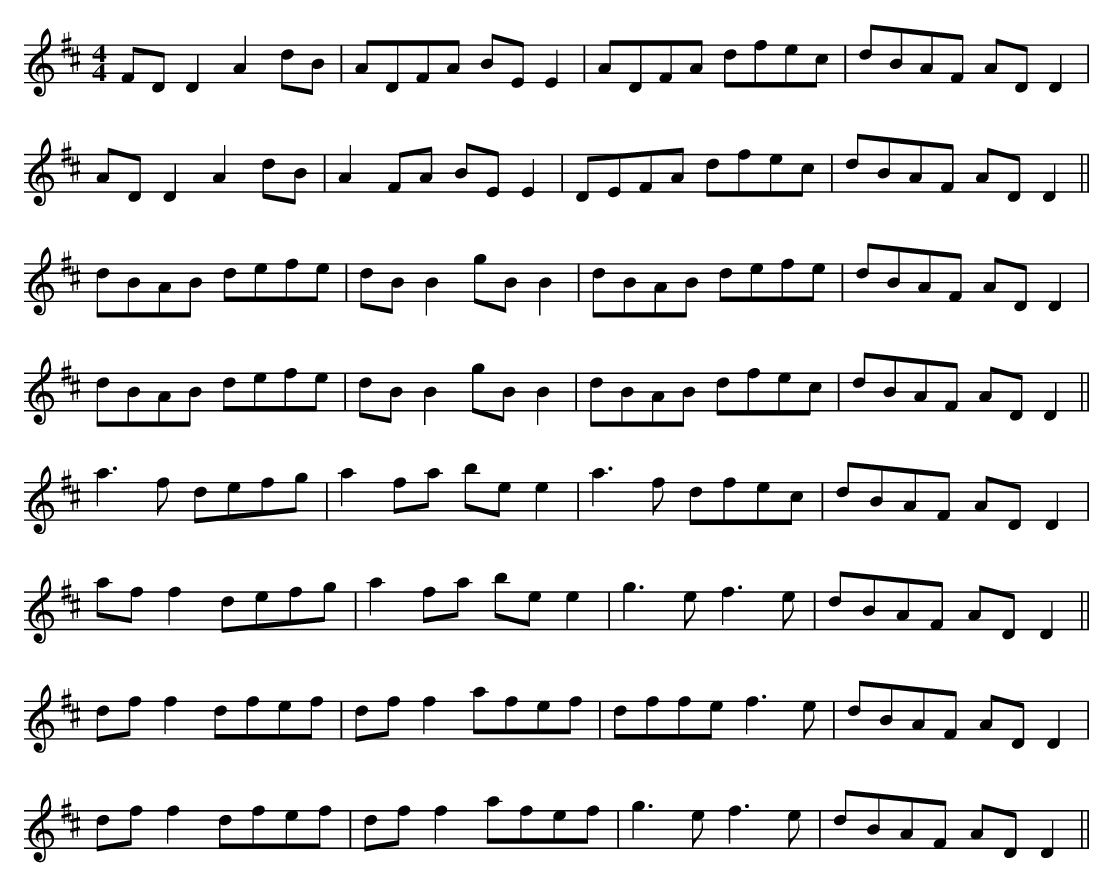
X:1
M:4/4
K:D
FD D2A2dB|ADFA BE E2|ADFA dfec|dBAF AD D2|
AD D2 A2 dB|A2 FA BE E2|DEFA dfec|dBAF AD D2||
dBAB defe|dB B2 gB B2|dBAB defe|dBAF AD D2|
dBAB defe|dB B2 gB B2|dBAB dfec|dBAF AD D2||
a3 f defg|a2 fa be e2|a3f dfec|dBAF AD D2|
af f2 defg|a2 fa be e2|g3 e f3 e|dBAF AD D2||
df f2 dfef|df f2 afef|dffe f3 e|dBAF AD D2|
df f2 dfef|dff2 afef|g3 e f3 e|dBAF AD D2||
